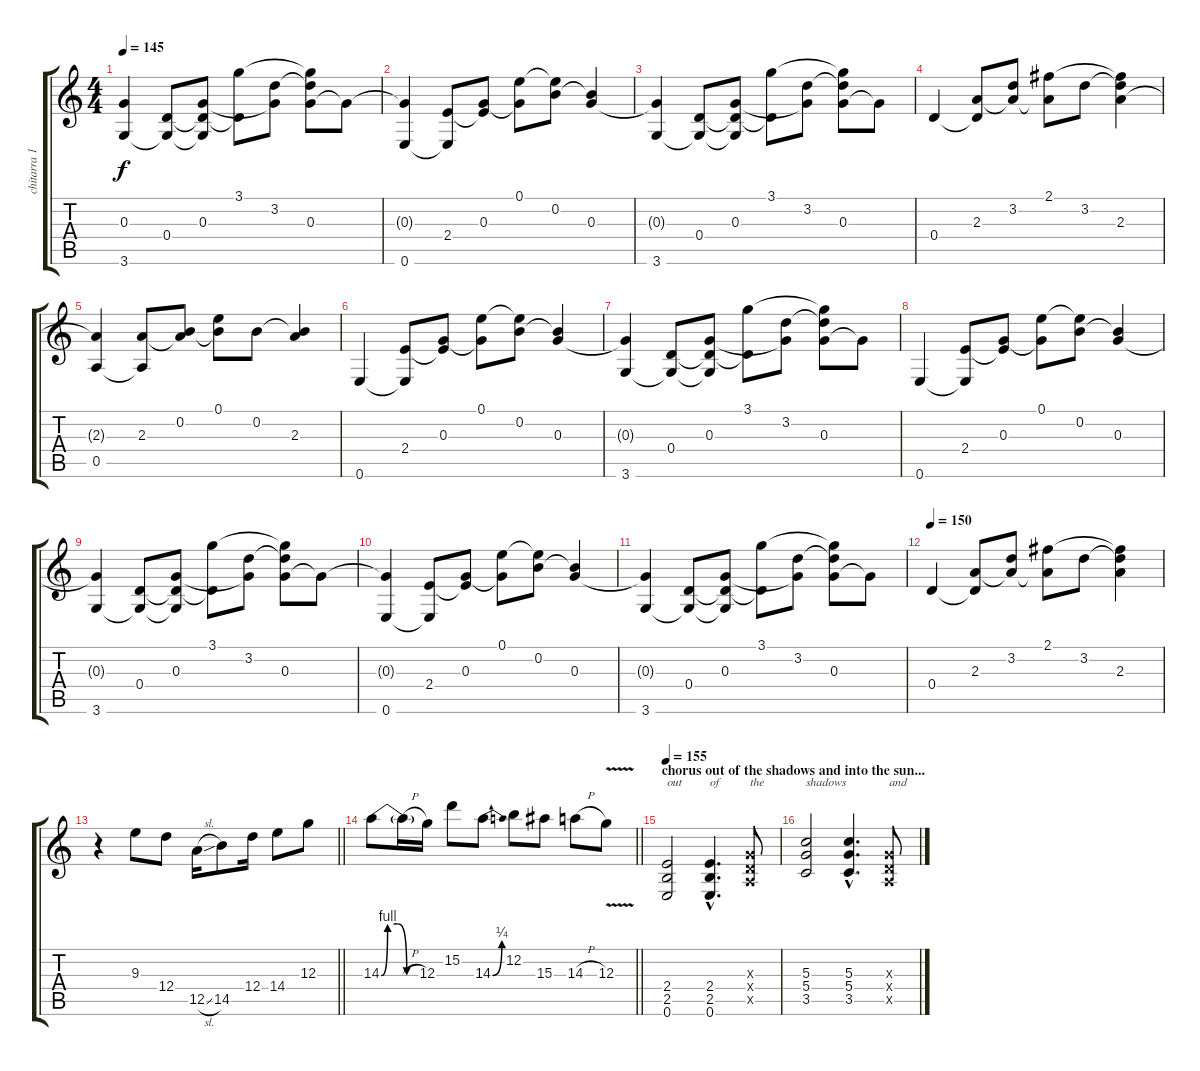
\track ("chitarra 1" "chitarra 1") {instrument overdrivenguitar}
\staff {score tabs}
\tuning (E4 B3 G3 D3 A2 E2) {hide}
\ts (4 4)
\tempo 145
\clef g2
\ks c
(0.3{t} 3.6).4{dy f} (0.4 3.6{t}).8 (0.3 0.4{t} 3.6{t}).8 (3.1 0.4{t}).8 (3.2 0.3{t}).8 (3.1{t} 3.2{t} 0.3).8 0.3{t}.8 |
(0.3{t} 0.6).4 (2.4 0.6{t}).8 (0.3 2.4{t}).8 (0.1 0.3{t}).8 (0.1{t} 0.2).8 (0.2{t} 0.3).4 |
(0.3{t} 3.6).4 (0.4 3.6{t}).8 (0.3 0.4{t} 3.6{t}).8 (3.1 0.4{t}).8 (3.2 0.3{t}).8 (3.1{t} 3.2{t} 0.3).8 0.3{t}.8 |
0.4.4 (2.3 0.4{t}).8 (3.2 2.3{t}).8 (2.1 2.3{t}).8 3.2.8 (2.1{t} 3.2{t} 2.3).4 |
(2.3{t} 0.5).4 (2.3 0.5{t}).8 (0.2 2.3{t}).8 (0.1 0.2{t}).8 0.2.8 (0.2{t} 2.3).4 |
0.6.4 (2.4 0.6{t}).8 (0.3 2.4{t}).8 (0.1 0.3{t}).8 (0.1{t} 0.2).8 (0.2{t} 0.3).4 |
(0.3{t} 3.6).4 (0.4 3.6{t}).8 (0.3 0.4{t} 3.6{t}).8 (3.1 0.4{t}).8 (3.2 0.3{t}).8 (3.1{t} 3.2{t} 0.3).8 0.3{t}.8 |
0.6.4 (2.4 0.6{t}).8 (0.3 2.4{t}).8 (0.1 0.3{t}).8 (0.1{t} 0.2).8 (0.2{t} 0.3).4 |
(0.3{t} 3.6).4 (0.4 3.6{t}).8 (0.3 0.4{t} 3.6{t}).8 (3.1 0.4{t}).8 (3.2 0.3{t}).8 (3.1{t} 3.2{t} 0.3).8 0.3{t}.8 |
(0.3{t} 0.6).4 (2.4 0.6{t}).8 (0.3 2.4{t}).8 (0.1 0.3{t}).8 (0.1{t} 0.2).8 (0.2{t} 0.3).4 |
(0.3{t} 3.6).4 (0.4 3.6{t}).8 (0.3 0.4{t} 3.6{t}).8 (3.1 0.4{t}).8 (3.2 0.3{t}).8 (3.1{t} 3.2{t} 0.3).8 0.3{t}.8 |
\tempo 150
0.4.4{instrument overdrivenguitar} (2.3 0.4{t}).8 (3.2 2.3{t}).8 (2.1 2.3{t}).8 3.2.8 (2.1{t} 3.2{t} 2.3).4 |
\barLineRight lightlight
r.4{volume 16} 9.3.8{instrument overdrivenguitar} 12.4.8 12.5{sl}.16 14.5.8 12.4.16 14.4.8 12.3.8 |
\barLineRight lightlight
14.3{be (custom 0 0 10 4 25 4 40 0 60 0)}.8 14.3{h t}.16 12.3.16 15.2.8 14.3{be (bend 0 0 60 1)}.8 12.2.8 15.3.8 14.3{h}.8 12.3{v}.8 |
\section ("" "chorus out of the shadows and into the sun...")
\tempo 155
(2.4 2.5 0.6).2{txt "out" volume 16 balance 0 instrument overdrivenguitar} (2.4{hac} 2.5{hac} 0.6{hac}).4{d txt "of"} (0.3{x} 0.4{x} 0.5{x}).8{txt "the"} |
(5.3 5.4 3.5).2{txt "shadows"} (5.3{hac} 5.4{hac} 3.5{hac}).4{d} (0.3{x} 0.4{x} 0.5{x}).8{txt "and"}
